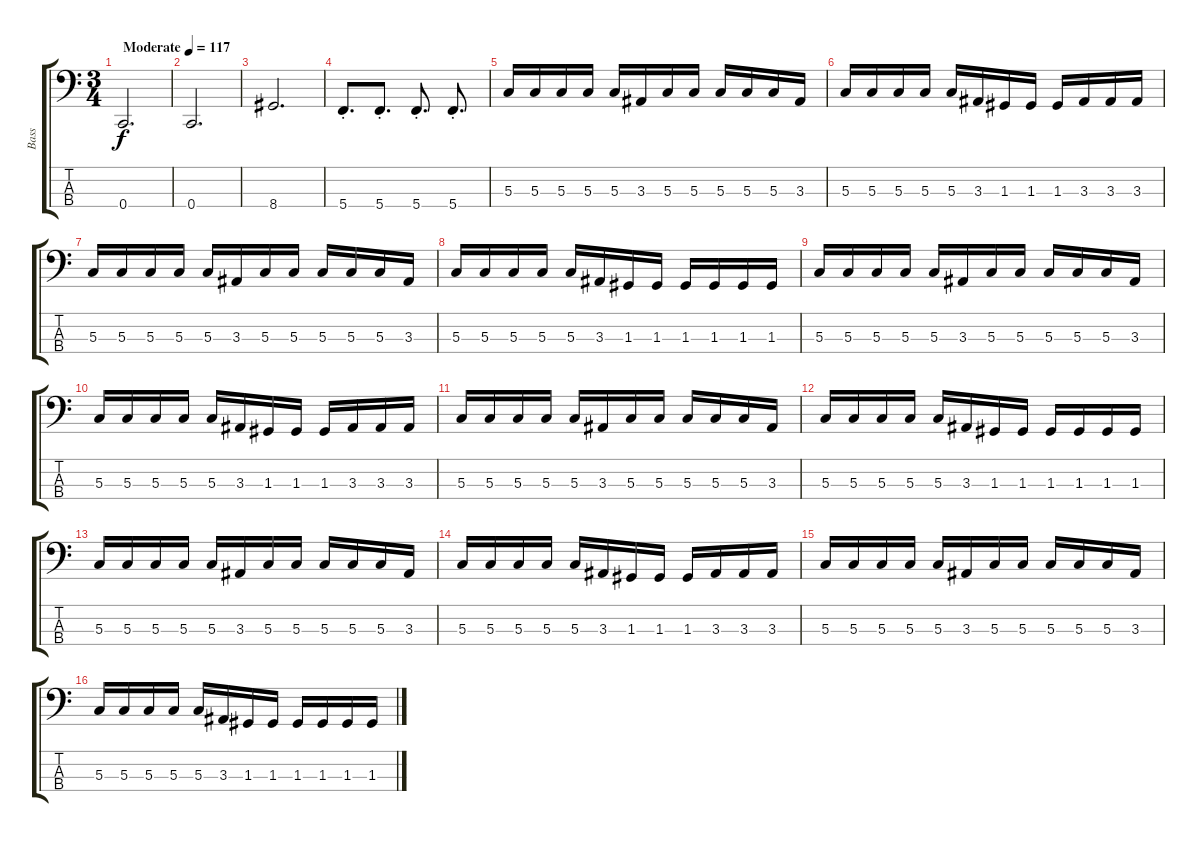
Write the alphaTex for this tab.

\track ("Bass" "Bass") {instrument electricbasspick}
\staff {score tabs}
\tuning (F2 C2 G1 C1) {hide}
\ts (3 4)
\tempo (117 "Moderate")
\clef f4
\ks c
0.4.2{d dy f instrument electricbasspick} |
0.4.2{d} |
8.4.2{d} |
5.4{st}.8{d} 5.4{st}.8{d} 5.4{st}.8{d} 5.4{st}.8{d} |
5.3.16 5.3.16 5.3.16 5.3.16 5.3.16 3.3.16 5.3.16 5.3.16 5.3.16 5.3.16 5.3.16 3.3.16 |
5.3.16 5.3.16 5.3.16 5.3.16 5.3.16 3.3.16 1.3.16 1.3.16 1.3.16 3.3.16 3.3.16 3.3.16 |
5.3.16 5.3.16 5.3.16 5.3.16 5.3.16 3.3.16 5.3.16 5.3.16 5.3.16 5.3.16 5.3.16 3.3.16 |
5.3.16 5.3.16 5.3.16 5.3.16 5.3.16 3.3.16 1.3.16 1.3.16 1.3.16 1.3.16 1.3.16 1.3.16 |
5.3.16 5.3.16 5.3.16 5.3.16 5.3.16 3.3.16 5.3.16 5.3.16 5.3.16 5.3.16 5.3.16 3.3.16 |
5.3.16 5.3.16 5.3.16 5.3.16 5.3.16 3.3.16 1.3.16 1.3.16 1.3.16 3.3.16 3.3.16 3.3.16 |
5.3.16 5.3.16 5.3.16 5.3.16 5.3.16 3.3.16 5.3.16 5.3.16 5.3.16 5.3.16 5.3.16 3.3.16 |
5.3.16 5.3.16 5.3.16 5.3.16 5.3.16 3.3.16 1.3.16 1.3.16 1.3.16 1.3.16 1.3.16 1.3.16 |
5.3.16 5.3.16 5.3.16 5.3.16 5.3.16 3.3.16 5.3.16 5.3.16 5.3.16 5.3.16 5.3.16 3.3.16 |
5.3.16 5.3.16 5.3.16 5.3.16 5.3.16 3.3.16 1.3.16 1.3.16 1.3.16 3.3.16 3.3.16 3.3.16 |
5.3.16 5.3.16 5.3.16 5.3.16 5.3.16 3.3.16 5.3.16 5.3.16 5.3.16 5.3.16 5.3.16 3.3.16 |
5.3.16 5.3.16 5.3.16 5.3.16 5.3.16 3.3.16 1.3.16 1.3.16 1.3.16 1.3.16 1.3.16 1.3.16
